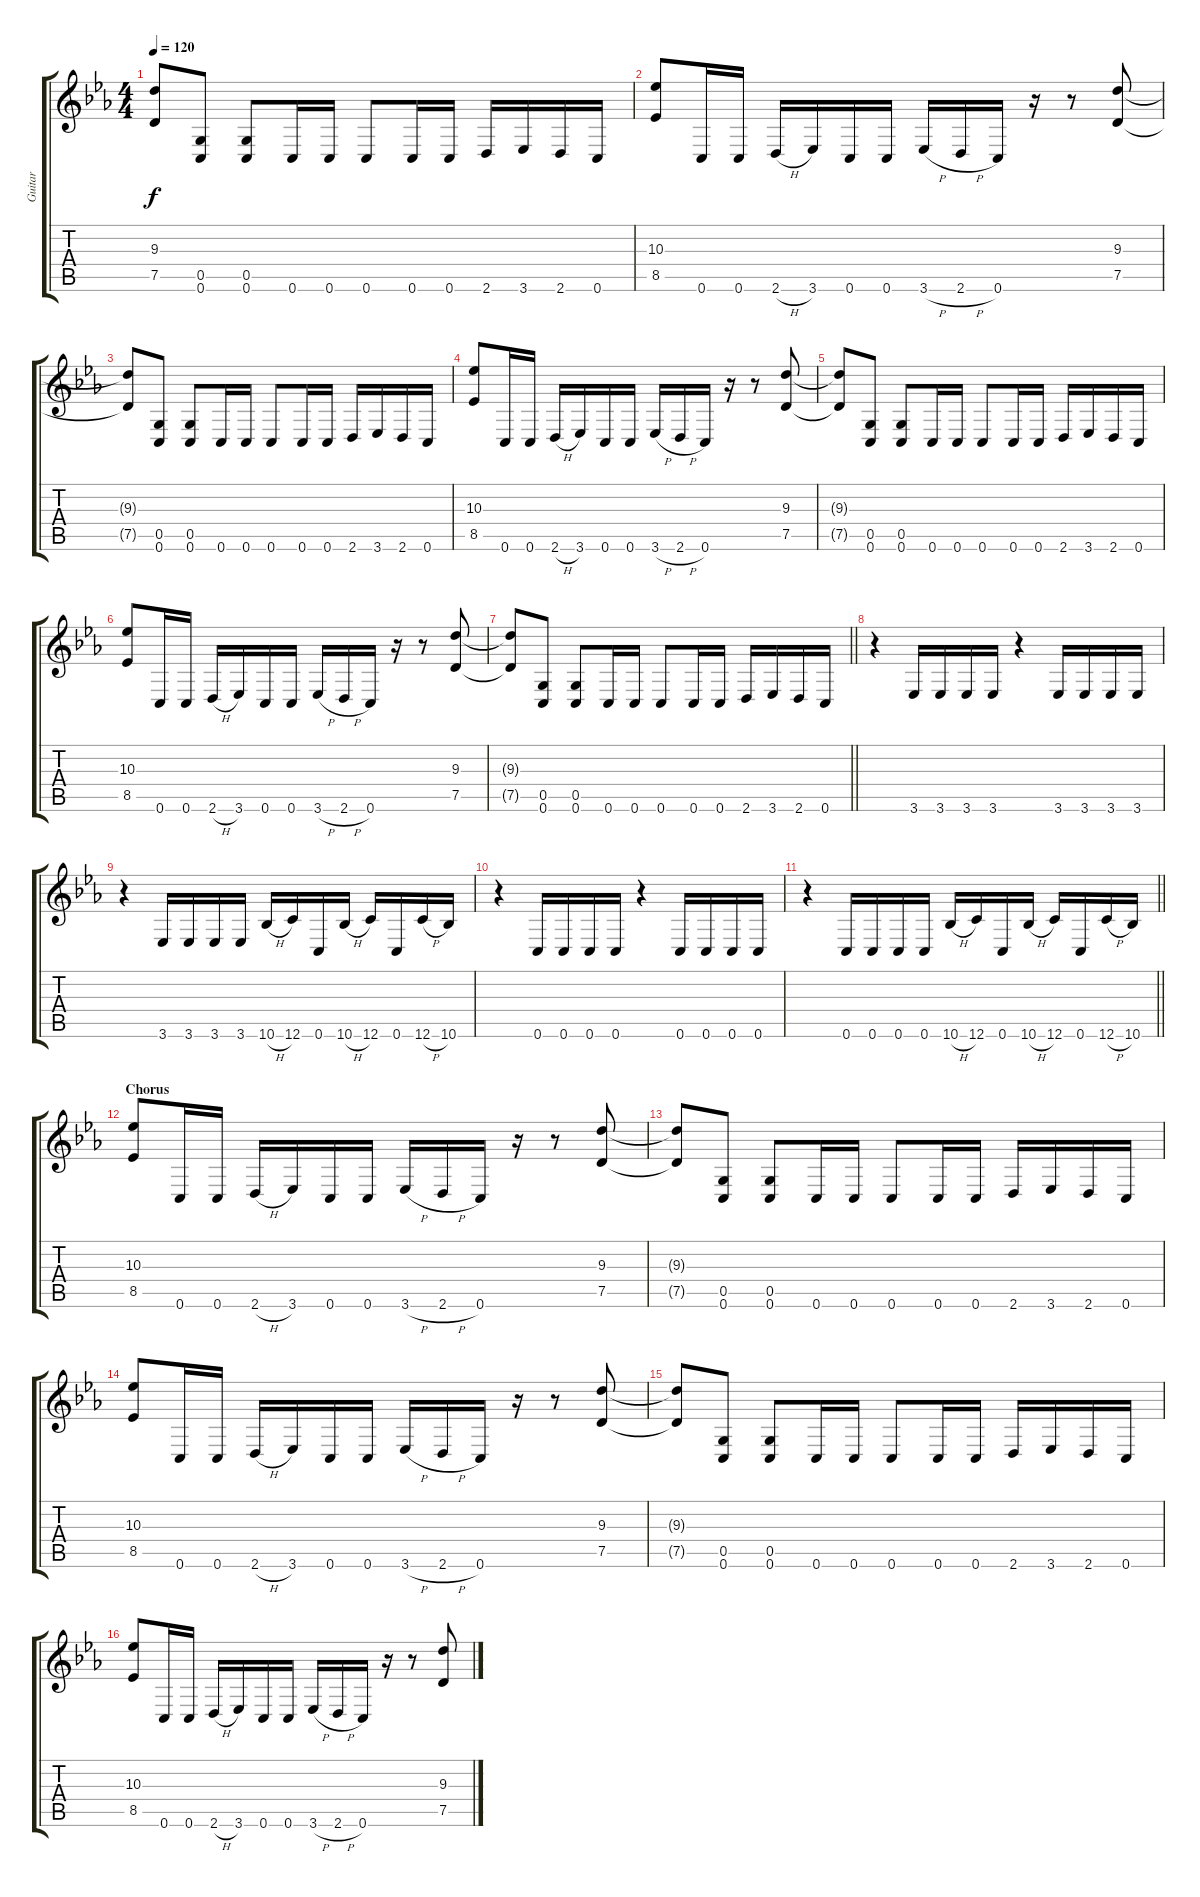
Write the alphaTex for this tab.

\track ("Guitar" "Guitar") {instrument distortionguitar}
\staff {score tabs}
\tuning (D4 A3 F3 C3 G2 C2) {hide}
\ts (4 4)
\tempo 120
\clef g2
\ks eb
(9.3{t} 7.5{t}).8{dy f} (0.5 0.6).8 (0.5 0.6).8 0.6.16 0.6.16 0.6.8 0.6.16 0.6.16 2.6.16 3.6.16 2.6.16 0.6.16 |
(10.3 8.5).8 0.6.16 0.6.16 2.6{h}.16 3.6.16 0.6.16 0.6.16 3.6{h}.16 2.6{h}.16 0.6.16 r.16 r.8 (9.3 7.5).8 |
(9.3{t} 7.5{t}).8 (0.5 0.6).8 (0.5 0.6).8 0.6.16 0.6.16 0.6.8 0.6.16 0.6.16 2.6.16 3.6.16 2.6.16 0.6.16 |
(10.3 8.5).8 0.6.16 0.6.16 2.6{h}.16 3.6.16 0.6.16 0.6.16 3.6{h}.16 2.6{h}.16 0.6.16 r.16 r.8 (9.3 7.5).8 |
(9.3{t} 7.5{t}).8 (0.5 0.6).8 (0.5 0.6).8 0.6.16 0.6.16 0.6.8 0.6.16 0.6.16 2.6.16 3.6.16 2.6.16 0.6.16 |
(10.3 8.5).8 0.6.16 0.6.16 2.6{h}.16 3.6.16 0.6.16 0.6.16 3.6{h}.16 2.6{h}.16 0.6.16 r.16 r.8 (9.3 7.5).8 |
\barLineRight lightlight
(9.3{t} 7.5{t}).8 (0.5 0.6).8 (0.5 0.6).8 0.6.16 0.6.16 0.6.8 0.6.16 0.6.16 2.6.16 3.6.16 2.6.16 0.6.16 |
\section ("" "")
r.4 3.6.16 3.6.16 3.6.16 3.6.16 r.4 3.6.16 3.6.16 3.6.16 3.6.16 |
r.4 3.6.16 3.6.16 3.6.16 3.6.16 10.6{h}.16 12.6.16 0.6.16 10.6{h}.16 12.6.16 0.6.16 12.6{h}.16 10.6.16 |
r.4 0.6.16 0.6.16 0.6.16 0.6.16 r.4 0.6.16 0.6.16 0.6.16 0.6.16 |
\barLineRight lightlight
r.4 0.6.16 0.6.16 0.6.16 0.6.16 10.6{h}.16 12.6.16 0.6.16 10.6{h}.16 12.6.16 0.6.16 12.6{h}.16 10.6.16 |
\section ("" "Chorus")
(10.3 8.5).8 0.6.16 0.6.16 2.6{h}.16 3.6.16 0.6.16 0.6.16 3.6{h}.16 2.6{h}.16 0.6.16 r.16 r.8 (9.3 7.5).8 |
(9.3{t} 7.5{t}).8 (0.5 0.6).8 (0.5 0.6).8 0.6.16 0.6.16 0.6.8 0.6.16 0.6.16 2.6.16 3.6.16 2.6.16 0.6.16 |
(10.3 8.5).8 0.6.16 0.6.16 2.6{h}.16 3.6.16 0.6.16 0.6.16 3.6{h}.16 2.6{h}.16 0.6.16 r.16 r.8 (9.3 7.5).8 |
(9.3{t} 7.5{t}).8 (0.5 0.6).8 (0.5 0.6).8 0.6.16 0.6.16 0.6.8 0.6.16 0.6.16 2.6.16 3.6.16 2.6.16 0.6.16 |
(10.3 8.5).8 0.6.16 0.6.16 2.6{h}.16 3.6.16 0.6.16 0.6.16 3.6{h}.16 2.6{h}.16 0.6.16 r.16 r.8 (9.3 7.5).8
